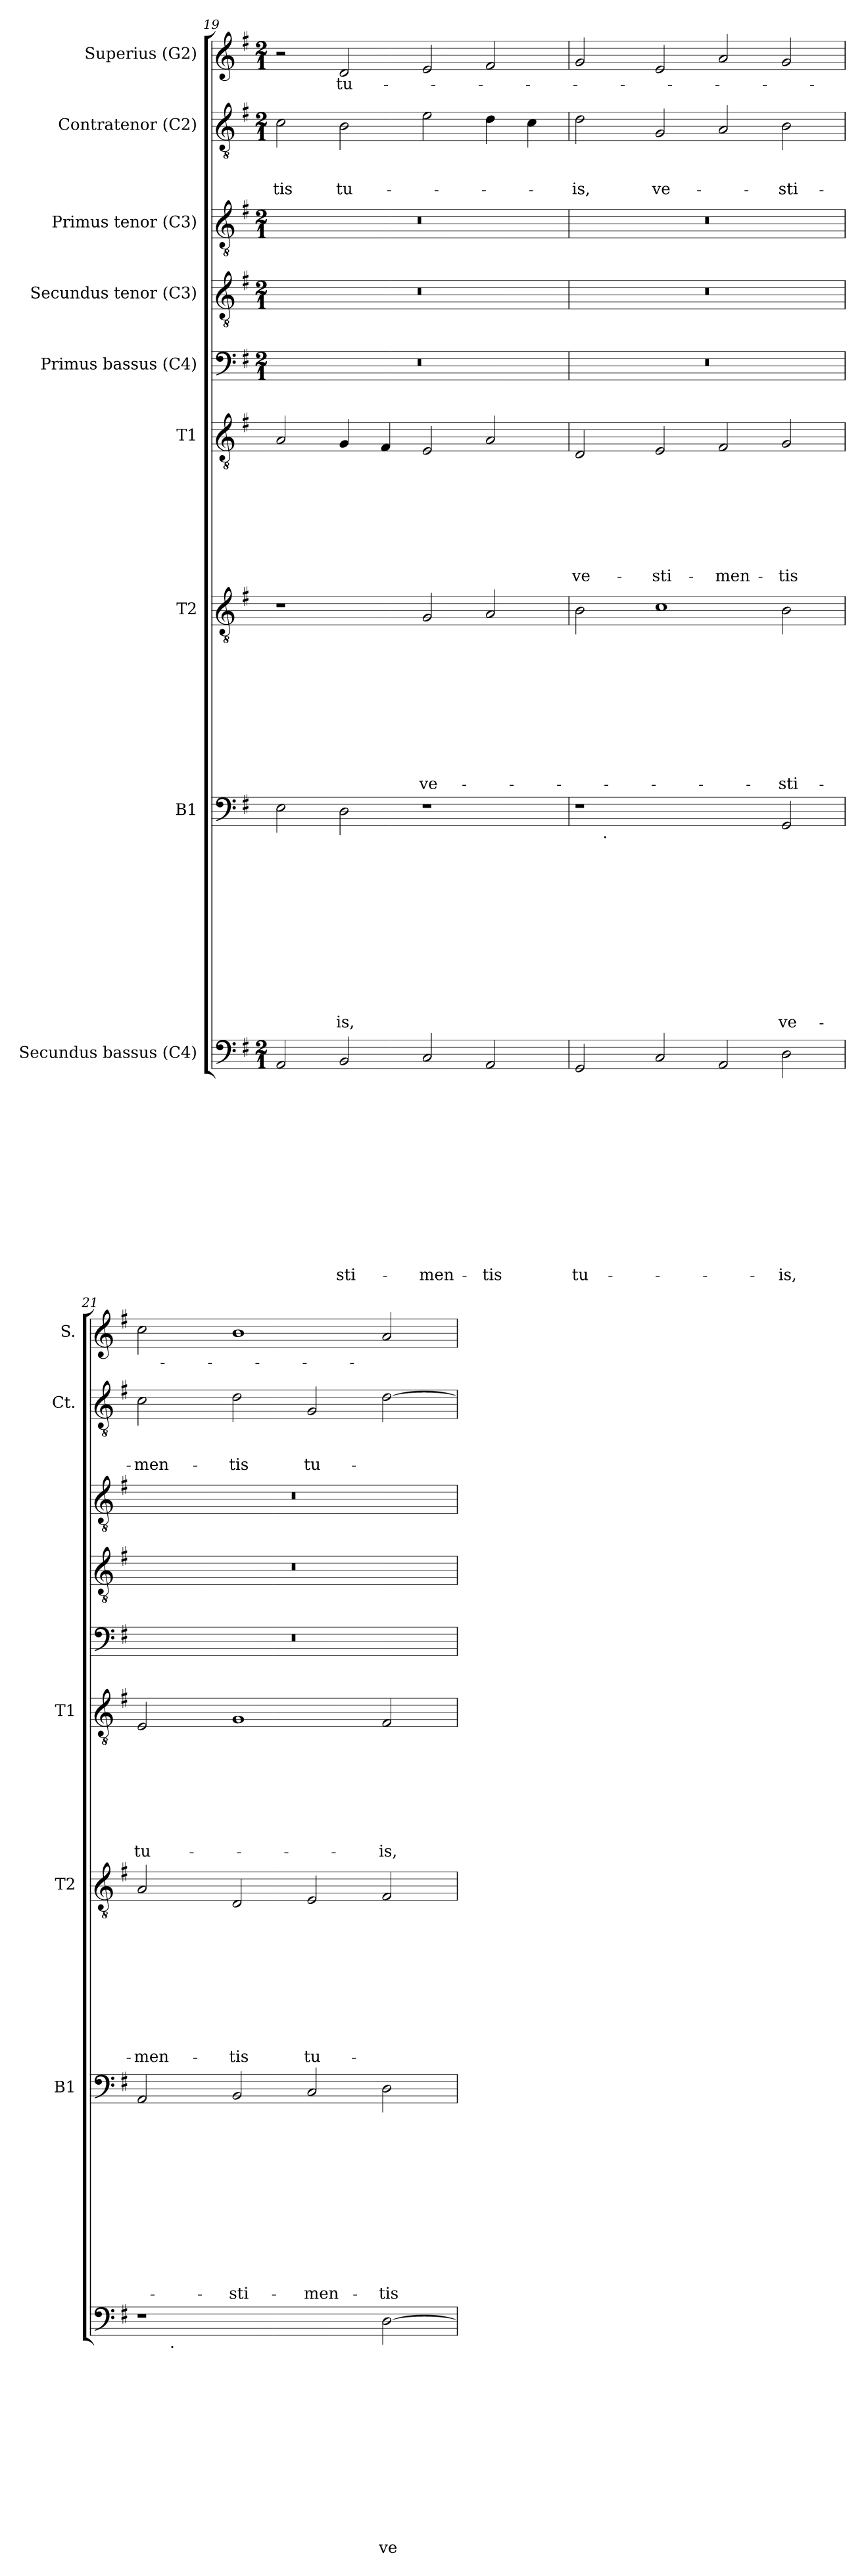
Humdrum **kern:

**kern	**text	**text	**text	**text	**text	**text	**text	**text	**text	**text	**text	**text	**text	**kern	**text	**text	**text	**text	**text	**text	**text	**text	**text	**text	**text	**text	**kern	**text	**text	**text	**text	**text	**text	**text	**text	**text	**text	**kern	**text	**text	**text	**text	**text	**text	**text	**text	**kern	**kern	**kern	**kern	**text	**text	**text	**kern	**text
*part9	*part9	*part9	*part9	*part9	*part9	*part9	*part9	*part9	*part9	*part9	*part9	*part9	*part9	*part8	*part8	*part8	*part8	*part8	*part8	*part8	*part8	*part8	*part8	*part8	*part8	*part8	*part7	*part7	*part7	*part7	*part7	*part7	*part7	*part7	*part7	*part7	*part7	*part6	*part6	*part6	*part6	*part6	*part6	*part6	*part6	*part6	*part5	*part4	*part3	*part2	*part2	*part2	*part2	*part1	*part1
*staff9	*staff9	*staff9	*staff9	*staff9	*staff9	*staff9	*staff9	*staff9	*staff9	*staff9	*staff9	*staff9	*staff9	*staff8	*staff8	*staff8	*staff8	*staff8	*staff8	*staff8	*staff8	*staff8	*staff8	*staff8	*staff8	*staff8	*staff7	*staff7	*staff7	*staff7	*staff7	*staff7	*staff7	*staff7	*staff7	*staff7	*staff7	*staff6	*staff6	*staff6	*staff6	*staff6	*staff6	*staff6	*staff6	*staff6	*staff5	*staff4	*staff3	*staff2	*staff2	*staff2	*staff2	*staff1	*staff1
*I"Secundus bassus (C4)	*	*	*	*	*	*	*	*	*	*	*	*	*	*I"B1	*	*	*	*	*	*	*	*	*	*	*	*	*I"T2	*	*	*	*	*	*	*	*	*	*	*I"T1	*	*	*	*	*	*	*	*	*I"Primus bassus (C4)	*I"Secundus tenor (C3)	*I"Primus tenor (C3)	*I"Contratenor (C2)	*	*	*	*I"Superius (G2)	*
*	*	*	*	*	*	*	*	*	*	*	*	*	*	*I'B1	*	*	*	*	*	*	*	*	*	*	*	*	*I'T2	*	*	*	*	*	*	*	*	*	*	*I'T1	*	*	*	*	*	*	*	*	*	*	*	*I'Ct.	*	*	*	*I'S.	*
*clefF4	*	*	*	*	*	*	*	*	*	*	*	*	*	*clefF4	*	*	*	*	*	*	*	*	*	*	*	*	*clefGv2	*	*	*	*	*	*	*	*	*	*	*clefGv2	*	*	*	*	*	*	*	*	*clefF4	*clefGv2	*clefGv2	*clefGv2	*	*	*	*clefG2	*
*k[f#]	*	*	*	*	*	*	*	*	*	*	*	*	*	*k[f#]	*	*	*	*	*	*	*	*	*	*	*	*	*k[f#]	*	*	*	*	*	*	*	*	*	*	*k[f#]	*	*	*	*	*	*	*	*	*k[f#]	*k[f#]	*k[f#]	*k[f#]	*	*	*	*k[f#]	*
*G:	*	*	*	*	*	*	*	*	*	*	*	*	*	*G:	*	*	*	*	*	*	*	*	*	*	*	*	*G:	*	*	*	*	*	*	*	*	*	*	*G:	*	*	*	*	*	*	*	*	*G:	*G:	*G:	*G:	*	*	*	*G:	*
*M2/1	*	*	*	*	*	*	*	*	*	*	*	*	*	*	*	*	*	*	*	*	*	*	*	*	*	*	*	*	*	*	*	*	*	*	*	*	*	*	*	*	*	*	*	*	*	*	*M2/1	*M2/1	*M2/1	*M2/1	*	*	*	*M2/1	*
=19	=19	=19	=19	=19	=19	=19	=19	=19	=19	=19	=19	=19	=19	=19	=19	=19	=19	=19	=19	=19	=19	=19	=19	=19	=19	=19	=19	=19	=19	=19	=19	=19	=19	=19	=19	=19	=19	=19	=19	=19	=19	=19	=19	=19	=19	=19	=19	=19	=19	=19	=19	=19	=19	=19	=19
!	!	!	!	!	!	!	!	!	!	!	!	!	!	!	!	!	!	!	!	!	!	!	!	!	!	!	!	!	!	!	!	!	!	!	!	!	!	!	!	!	!	!	!	!	!	!	!	!	!	!	!	!	!LO:LY:b	!	!
2AA/	.	.	.	.	.	.	.	.	.	.	.	.	.	2E\	.	.	.	.	.	.	.	.	.	.	.	.	1r	.	.	.	.	.	.	.	.	.	.	2A/	.	.	.	.	.	.	.	.	0r	0r	0r	2c\	.	.	-tis	2r	.
!	!	!	!	!	!	!	!	!	!	!	!	!	!LO:LY:b	!	!	!	!	!	!	!	!	!	!	!	!	!LO:LY:b	!	!	!	!	!	!	!	!	!	!	!	!	!	!	!	!	!	!	!	!	!	!	!	!	!	!	!LO:LY:b	!	!LO:LY:b
2BB/	.	.	.	.	.	.	.	.	.	.	.	.	-sti-	2D\	.	.	.	.	.	.	.	.	.	.	.	-is,	.	.	.	.	.	.	.	.	.	.	.	4G/	.	.	.	.	.	.	.	.	.	.	.	2B\	.	.	tu-	2d/	tu-
.	.	.	.	.	.	.	.	.	.	.	.	.	.	.	.	.	.	.	.	.	.	.	.	.	.	.	.	.	.	.	.	.	.	.	.	.	.	4F#/	.	.	.	.	.	.	.	.	.	.	.	.	.	.	.	.	.
!	!	!	!	!	!	!	!	!	!	!	!	!	!LO:LY:b	!	!	!	!	!	!	!	!	!	!	!	!	!	!	!	!	!	!	!	!	!	!	!	!LO:LY:b	!	!	!	!	!	!	!	!	!	!	!	!	!	!	!	!	!	!
2C/	.	.	.	.	.	.	.	.	.	.	.	.	-men-	1r	.	.	.	.	.	.	.	.	.	.	.	.	2G/	.	.	.	.	.	.	.	.	.	ve-	2E/	.	.	.	.	.	.	.	.	.	.	.	2e\	.	.	.	2e/	.
!	!	!	!	!	!	!	!	!	!	!	!	!	!LO:LY:b	!	!	!	!	!	!	!	!	!	!	!	!	!	!	!	!	!	!	!	!	!	!	!	!	!	!	!	!	!	!	!	!	!	!	!	!	!	!	!	!	!	!
2AA/	.	.	.	.	.	.	.	.	.	.	.	.	-tis	.	.	.	.	.	.	.	.	.	.	.	.	.	2A/	.	.	.	.	.	.	.	.	.	.	2A/	.	.	.	.	.	.	.	.	.	.	.	4d\	.	.	.	2f#/	.
.	.	.	.	.	.	.	.	.	.	.	.	.	.	.	.	.	.	.	.	.	.	.	.	.	.	.	.	.	.	.	.	.	.	.	.	.	.	.	.	.	.	.	.	.	.	.	.	.	.	4c\	.	.	.	.	.
=20	=20	=20	=20	=20	=20	=20	=20	=20	=20	=20	=20	=20	=20	=20	=20	=20	=20	=20	=20	=20	=20	=20	=20	=20	=20	=20	=20	=20	=20	=20	=20	=20	=20	=20	=20	=20	=20	=20	=20	=20	=20	=20	=20	=20	=20	=20	=20	=20	=20	=20	=20	=20	=20	=20	=20
!	!	!	!	!	!	!	!	!	!	!	!	!	!LO:LY:b	!	!	!	!	!	!	!	!	!	!	!	!	!	!	!	!	!	!	!	!	!	!	!	!	!	!	!	!	!	!	!	!	!LO:LY:b	!	!	!	!	!	!	!LO:LY:b	!	!
*	*	*	*	*	*	*	*	*	*	*	*	*	*	*^	*	*	*	*	*	*	*	*	*	*	*	*	*	*	*	*	*	*	*	*	*	*	*	*	*	*	*	*	*	*	*	*	*	*	*	*	*	*	*	*	*
2GG/	.	.	.	.	.	.	.	.	.	.	.	.	tu-	1r	8ryy	.	.	.	.	.	.	.	.	.	.	.	.	2B\	.	.	.	.	.	.	.	.	.	.	2D/	.	.	.	.	.	.	.	ve-	0r	0r	0r	2d\	.	.	-is,	2g/	.
!	!	!	!	!	!	!	!	!	!	!	!	!	!	!	!LO:TX:b:t=.	!	!	!	!	!	!	!	!	!	!	!	!	!	!	!	!	!	!	!	!	!	!	!	!	!	!	!	!	!	!	!	!	!	!	!	!	!	!	!	!	!
.	.	.	.	.	.	.	.	.	.	.	.	.	.	.	1...ryy	.	.	.	.	.	.	.	.	.	.	.	.	.	.	.	.	.	.	.	.	.	.	.	.	.	.	.	.	.	.	.	.	.	.	.	.	.	.	.	.	.
!	!	!	!	!	!	!	!	!	!	!	!	!	!	!	!	!	!	!	!	!	!	!	!	!	!	!	!	!	!	!	!	!	!	!	!	!	!	!	!	!	!	!	!	!	!	!	!LO:LY:b	!	!	!	!	!	!	!LO:LY:b	!	!
2C/	.	.	.	.	.	.	.	.	.	.	.	.	.	.	.	.	.	.	.	.	.	.	.	.	.	.	.	1c	.	.	.	.	.	.	.	.	.	.	2E/	.	.	.	.	.	.	.	-sti-	.	.	.	2G/	.	.	ve-	2e/	.
!	!	!	!	!	!	!	!	!	!	!	!	!	!	!	!	!	!	!	!	!	!	!	!	!	!	!	!	!	!	!	!	!	!	!	!	!	!	!	!	!	!	!	!	!	!	!	!LO:LY:b	!	!	!	!	!	!	!	!	!
2AA/	.	.	.	.	.	.	.	.	.	.	.	.	.	2ryy	.	.	.	.	.	.	.	.	.	.	.	.	.	.	.	.	.	.	.	.	.	.	.	.	2F#/	.	.	.	.	.	.	.	-men-	.	.	.	2A/	.	.	.	2a/	.
!	!	!	!	!	!	!	!	!	!	!	!	!	!LO:LY:b	!	!	!	!	!	!	!	!	!	!	!	!	!	!LO:LY:b	!	!	!	!	!	!	!	!	!	!	!LO:LY:b	!	!	!	!	!	!	!	!	!LO:LY:b	!	!	!	!	!	!	!LO:LY:b	!	!
2D\	.	.	.	.	.	.	.	.	.	.	.	.	-is,	2GG/	.	.	.	.	.	.	.	.	.	.	.	.	ve-	2B\	.	.	.	.	.	.	.	.	.	-sti-	2G/	.	.	.	.	.	.	.	-tis	.	.	.	2B\	.	.	-sti-	2g/	.
!!LO:LB:g=z
=21	=21	=21	=21	=21	=21	=21	=21	=21	=21	=21	=21	=21	=21	=21	=21	=21	=21	=21	=21	=21	=21	=21	=21	=21	=21	=21	=21	=21	=21	=21	=21	=21	=21	=21	=21	=21	=21	=21	=21	=21	=21	=21	=21	=21	=21	=21	=21	=21	=21	=21	=21	=21	=21	=21	=21	=21
!	!	!	!	!	!	!	!	!	!	!	!	!	!	!	!	!	!	!	!	!	!	!	!	!	!	!	!	!	!	!	!	!	!	!	!	!	!	!LO:LY:b	!	!	!	!	!	!	!	!	!LO:LY:b	!	!	!	!	!	!	!LO:LY:b	!	!
*^	*	*	*	*	*	*	*	*	*	*	*	*	*	*v	*v	*	*	*	*	*	*	*	*	*	*	*	*	*	*	*	*	*	*	*	*	*	*	*	*	*	*	*	*	*	*	*	*	*	*	*	*	*	*	*	*	*
1r	8ryy	.	.	.	.	.	.	.	.	.	.	.	.	.	2AA/	.	.	.	.	.	.	.	.	.	.	.	.	2A/	.	.	.	.	.	.	.	.	.	-men-	2E/	.	.	.	.	.	.	.	tu-	0r	0r	0r	2c\	.	.	-men-	2cc\	.
!	!LO:TX:b:t=.	!	!	!	!	!	!	!	!	!	!	!	!	!	!	!	!	!	!	!	!	!	!	!	!	!	!	!	!	!	!	!	!	!	!	!	!	!	!	!	!	!	!	!	!	!	!	!	!	!	!	!	!	!	!	!
.	1...ryy	.	.	.	.	.	.	.	.	.	.	.	.	.	.	.	.	.	.	.	.	.	.	.	.	.	.	.	.	.	.	.	.	.	.	.	.	.	.	.	.	.	.	.	.	.	.	.	.	.	.	.	.	.	.	.
!	!	!	!	!	!	!	!	!	!	!	!	!	!	!	!	!	!	!	!	!	!	!	!	!	!	!	!LO:LY:b	!	!	!	!	!	!	!	!	!	!	!LO:LY:b	!	!	!	!	!	!	!	!	!	!	!	!	!	!	!	!LO:LY:b	!	!
.	.	.	.	.	.	.	.	.	.	.	.	.	.	.	2BB/	.	.	.	.	.	.	.	.	.	.	.	-sti-	2D/	.	.	.	.	.	.	.	.	.	-tis	1G	.	.	.	.	.	.	.	.	.	.	.	2d\	.	.	-tis	1b	.
!	!	!	!	!	!	!	!	!	!	!	!	!	!	!	!	!	!	!	!	!	!	!	!	!	!	!	!LO:LY:b	!	!	!	!	!	!	!	!	!	!	!LO:LY:b	!	!	!	!	!	!	!	!	!	!	!	!	!	!	!	!LO:LY:b	!	!
2ryy	.	.	.	.	.	.	.	.	.	.	.	.	.	.	2C/	.	.	.	.	.	.	.	.	.	.	.	-men-	2E/	.	.	.	.	.	.	.	.	.	tu-	.	.	.	.	.	.	.	.	.	.	.	.	2G/	.	.	tu-	.	.
!	!	!	!	!	!	!	!	!	!	!	!	!	!	!LO:LY:b	!	!	!	!	!	!	!	!	!	!	!	!	!LO:LY:b	!	!	!	!	!	!	!	!	!	!	!	!	!	!	!	!	!	!	!	!LO:LY:b	!	!	!	!	!	!	!	!	!
[>2D\	.	.	.	.	.	.	.	.	.	.	.	.	.	ve-	2D\	.	.	.	.	.	.	.	.	.	.	.	-tis	2F#/	.	.	.	.	.	.	.	.	.	.	2F#/	.	.	.	.	.	.	.	-is,	.	.	.	[>2d\	.	.	.	2a/	.
*v	*v	*	*	*	*	*	*	*	*	*	*	*	*	*	*	*	*	*	*	*	*	*	*	*	*	*	*	*	*	*	*	*	*	*	*	*	*	*	*	*	*	*	*	*	*	*	*	*	*	*	*	*	*	*	*	*
=	=	=	=	=	=	=	=	=	=	=	=	=	=	=	=	=	=	=	=	=	=	=	=	=	=	=	=	=	=	=	=	=	=	=	=	=	=	=	=	=	=	=	=	=	=	=	=	=	=	=	=	=	=	=	=
*-	*-	*-	*-	*-	*-	*-	*-	*-	*-	*-	*-	*-	*-	*-	*-	*-	*-	*-	*-	*-	*-	*-	*-	*-	*-	*-	*-	*-	*-	*-	*-	*-	*-	*-	*-	*-	*-	*-	*-	*-	*-	*-	*-	*-	*-	*-	*-	*-	*-	*-	*-	*-	*-	*-	*-
